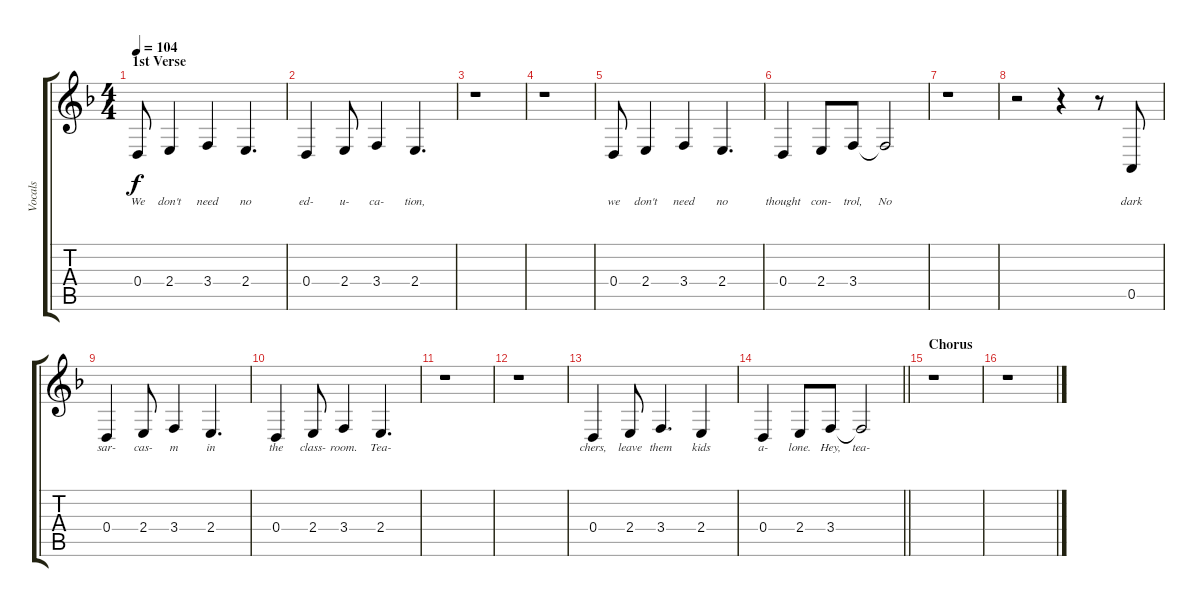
\track ("Vocals " "Vocals ") {mute instrument clarinet}
\staff {score tabs}
\tuning (E4 B3 G3 D3 A2 E2) {hide}
\ts (4 4)
\section ("" "1st Verse")
\tempo 104
\clef g2
\ks dminor
0.4.8{lyrics (0 "We") lyrics (1 "") lyrics (2 "") lyrics (3 "") lyrics (4 "") dy f instrument clarinet} 2.4.4{lyrics (0 "don't") lyrics (1 "") lyrics (2 "") lyrics (3 "") lyrics (4 "")} 3.4.4{lyrics (0 "need") lyrics (1 "") lyrics (2 "") lyrics (3 "") lyrics (4 "")} 2.4.4{d lyrics (0 "no") lyrics (1 "") lyrics (2 "") lyrics (3 "") lyrics (4 "")} |
0.4.4{lyrics (0 "ed-") lyrics (1 "") lyrics (2 "") lyrics (3 "") lyrics (4 "")} 2.4.8{lyrics (0 "u-") lyrics (1 "") lyrics (2 "") lyrics (3 "") lyrics (4 "")} 3.4.4{lyrics (0 "ca-") lyrics (1 "") lyrics (2 "") lyrics (3 "") lyrics (4 "")} 2.4.4{d lyrics (0 "tion,") lyrics (1 "") lyrics (2 "") lyrics (3 "") lyrics (4 "")} |
r.1 |
r.1 |
0.4.8{lyrics (0 "we") lyrics (1 "") lyrics (2 "") lyrics (3 "") lyrics (4 "")} 2.4.4{lyrics (0 "don't") lyrics (1 "") lyrics (2 "") lyrics (3 "") lyrics (4 "")} 3.4.4{lyrics (0 "need") lyrics (1 "") lyrics (2 "") lyrics (3 "") lyrics (4 "")} 2.4.4{d lyrics (0 "no") lyrics (1 "") lyrics (2 "") lyrics (3 "") lyrics (4 "")} |
0.4.4{lyrics (0 "thought") lyrics (1 "") lyrics (2 "") lyrics (3 "") lyrics (4 "")} 2.4.8{lyrics (0 "con-") lyrics (1 "") lyrics (2 "") lyrics (3 "") lyrics (4 "")} 3.4.8{lyrics (0 "trol,") lyrics (1 "") lyrics (2 "") lyrics (3 "") lyrics (4 "")} 3.4{t}.2{lyrics (0 "No") lyrics (1 "") lyrics (2 "") lyrics (3 "") lyrics (4 "")} |
r.1 |
r.2 r.4 r.8 0.5.8{lyrics (0 "dark") lyrics (1 "") lyrics (2 "") lyrics (3 "") lyrics (4 "")} |
0.4.4{lyrics (0 "sar-") lyrics (1 "") lyrics (2 "") lyrics (3 "") lyrics (4 "")} 2.4.8{lyrics (0 "cas-") lyrics (1 "") lyrics (2 "") lyrics (3 "") lyrics (4 "")} 3.4.4{lyrics (0 "m") lyrics (1 "") lyrics (2 "") lyrics (3 "") lyrics (4 "")} 2.4.4{d lyrics (0 "in") lyrics (1 "") lyrics (2 "") lyrics (3 "") lyrics (4 "")} |
0.4.4{lyrics (0 "the") lyrics (1 "") lyrics (2 "") lyrics (3 "") lyrics (4 "")} 2.4.8{lyrics (0 "class-") lyrics (1 "") lyrics (2 "") lyrics (3 "") lyrics (4 "")} 3.4.4{lyrics (0 "room.") lyrics (1 "") lyrics (2 "") lyrics (3 "") lyrics (4 "")} 2.4.4{d lyrics (0 "Tea-") lyrics (1 "") lyrics (2 "") lyrics (3 "") lyrics (4 "")} |
r.1 |
r.1 |
0.4.4{lyrics (0 "chers,") lyrics (1 "") lyrics (2 "") lyrics (3 "") lyrics (4 "")} 2.4.8{lyrics (0 "leave") lyrics (1 "") lyrics (2 "") lyrics (3 "") lyrics (4 "")} 3.4.4{d lyrics (0 "them") lyrics (1 "") lyrics (2 "") lyrics (3 "") lyrics (4 "")} 2.4.4{lyrics (0 "kids") lyrics (1 "") lyrics (2 "") lyrics (3 "") lyrics (4 "")} |
\barLineRight lightlight
0.4.4{lyrics (0 "a-") lyrics (1 "") lyrics (2 "") lyrics (3 "") lyrics (4 "")} 2.4.8{lyrics (0 "lone.") lyrics (1 "") lyrics (2 "") lyrics (3 "") lyrics (4 "")} 3.4.8{lyrics (0 "Hey,") lyrics (1 "") lyrics (2 "") lyrics (3 "") lyrics (4 "")} 3.4{t}.2{lyrics (0 "tea-") lyrics (1 "") lyrics (2 "") lyrics (3 "") lyrics (4 "")} |
\section ("" "Chorus")
r.1 |
r.1
